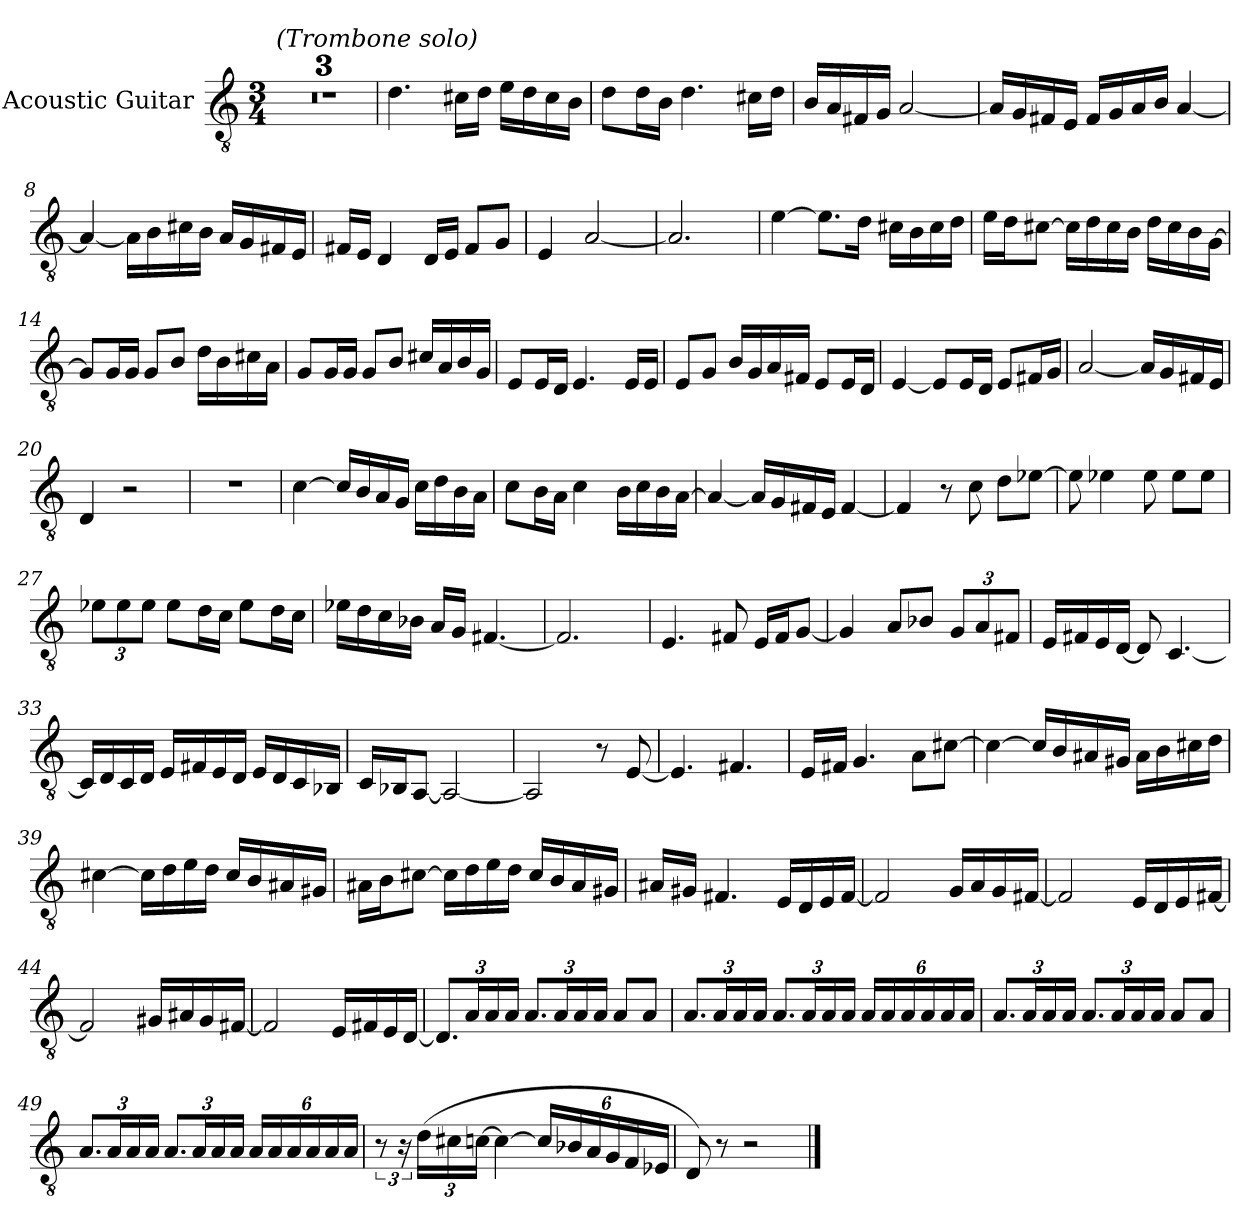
**kern
*part1
*staff1
*I"Acoustic Guitar
*I'Guit.
*clefGv2
*k[]
*M3/4
*MM80
=1
!LO:TX:i:t=(Trombone solo)
2.r
!!LO:REH:place=s1:a:B:t=16
=2
2.r
=3
2.r
=4
4.d\
16c#X\LL
16d\JJ
16e\LL
16d\
16c#\
16B\JJ
=5
8d\L
16d\L
16B\JJ
4.d\
16c#X\LL
16d\JJ
=6
16B/LL
16A/
16F#X/
16G/JJ
[2A/
!!LO:LB:g=z
=7
16A/LL]
16G/
16F#X/
16E/JJ
16F#/LL
16G/
16A/
16B/JJ
[4A/
=8
4A/_
16A\LL]
16B\
16c#X\
16B\JJ
16A/LL
16G/
16F#X/
16E/JJ
=9
16F#X/LL
16E/JJ
4D/
16D/LL
16E/JJ
8F#/L
8G/J
=10
4E/
[2A/
=11
2.A/]
!!LO:LB:g=z
=12
[4e\
8.e\L]
16d\Jk
16c#X\LL
16B\
16c#\
16d\JJ
=13
16e\LL
16d\J
[8c#X\J
16c#\LL]
16d\
16c#\
16B\JJ
16d\LL
16c#\
16B\
[16G\JJ
=14
8G/L]
16G/L
16G/JJ
8G/L
8B/J
16d\LL
16B\
16c#X\
16A\JJ
=15
8G/L
16G/L
16G/JJ
8G/L
8B/J
16c#X/LL
16A/
16B/
16G/JJ
!!LO:LB:g=z
=16
8E/L
16E/L
16D/JJ
4.E/
16E/LL
16E/JJ
=17
8E/L
8G/J
16B/LL
16G/
16A/
16F#X/JJ
8E/L
16E/L
16D/JJ
=18
[4E/
8E/L]
16E/L
16D/JJ
8E/L
16F#X/L
16G/JJ
=19
[2A/
16A/LL]
16G/
16F#X/
16E/JJ
=20
4D/
2r
=21
2.r
!!LO:LB:g=z
=22
[4c\
16c/LL]
16B/
16A/
16G/JJ
16c\LL
16d\
16B\
16A\JJ
=23
8c\L
16B\L
16A\JJ
4c\
16B\LL
16c\
16B\
[16A\JJ
=24
4A/_
16A/LL]
16G/
16F#X/
16E/JJ
[4F#/
=25
4F#/]
8r
8c\
8d\L
[8e-X\J
=26
8e-\]
4e-X\
8e-\
8e-\L
8e-\J
!!LO:LB:g=z
=27
*Xbrackettup
12e-X\L
12e-\
12e-\J
8e-\L
16d\L
16c\JJ
8e-\L
16d\L
16c\JJ
=28
16e-X\LL
16d\
16c\
16B-X\JJ
16A/LL
16G/JJ
[4.F#X/
=29
2.F#/]
=30
4.E/
8F#X/
16E/LL
16F#/J
[8G/J
=31
4G/]
8A/L
8B-X/J
12G/L
12A/
12F#X/J
!!LO:LB:g=z
=32
16E/LL
16F#X/
16E/
[16D/JJ
8D/]
[4.C/
=33
16C/LL]
16D/
16C/
16D/JJ
16E/LL
16F#X/
16E/
16D/JJ
16E/LL
16D/
16C/
16BB-X/JJ
=34
16C/LL
16BB-X/J
[8AA/J
2AA/_
=35
2AA/]
8r
[8E/
=36
4.E/]
4.F#X/
=37
16E/LL
16F#X/JJ
4.G/
8A\L
[8c#X\J
!!LO:LB:g=z
=38
4c#\_
16c#/LL]
16B/
16A#X/
16G#X/JJ
16A#\LL
16B\
16c#X\
16d\JJ
=39
[4c#X\
16c#\LL]
16d\
16e\
16d\JJ
16c#/LL
16B/
16A#X/
16G#X/JJ
=40
16A#X\LL
16B\J
[8c#X\J
16c#\LL]
16d\
16e\
16d\JJ
16c#/LL
16B/
16A#/
16G#X/JJ
=41
16A#X/LL
16G#X/JJ
4.F#X/
16E/LL
16D/
16E/
[16F#/JJ
!!LO:LB:g=z
=42
2F#/]
16G/LL
16A/
16G/
[16F#X/JJ
=43
2F#/]
16E/LL
16D/
16E/
[16F#X/JJ
=44
2F#/]
16G#X/LL
16A#X/
16G#/
[16F#X/JJ
=45
2F#/]
16E/LL
16F#X/
16E/
[16D/JJ
=46
12.D/L]
24A/L
24A/
24A/JJ
12.A/L
24A/L
24A/
24A/JJ
8A/L
8A/J
!!LO:LB:g=z
=47
12.A/L
24A/L
24A/
24A/JJ
12.A/L
24A/L
24A/
24A/JJ
24A/LL
24A/
24A/
24A/
24A/
24A/JJ
=48
12.A/L
24A/L
24A/
24A/JJ
12.A/L
24A/L
24A/
24A/JJ
8A/L
8A/J
=49
12.A/L
24A/L
24A/
24A/JJ
12.A/L
24A/L
24A/
24A/JJ
24A/LL
24A/
24A/
24A/
24A/
24A/JJ
!!LO:PB:g=z
=50
*brackettup
12r
24r
(24d\LL
24c#X\
[24cn\JJ
4c\_
*Xbrackettup
24c/LL]
24B-X/
24A/
24G/
24F/
24E-X/JJ
=51
8D/)
8r
2r
==
*-
